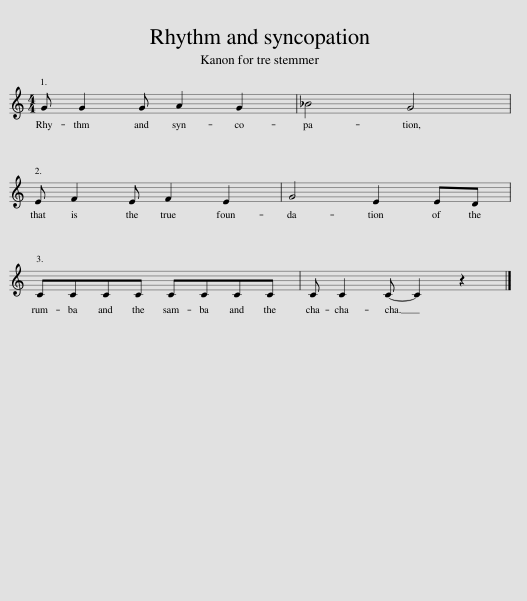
X:1
L:1/8
M:4/4
I:linebreak $
K:C
V:1 treble
V:1
 G G2 G A2 G2 | _B4 G4 |$ E F2 E F2 E2 | G4 E2 ED |$ CCCC CCCC | %5
 C C2 C- C2 z2 |] %6
